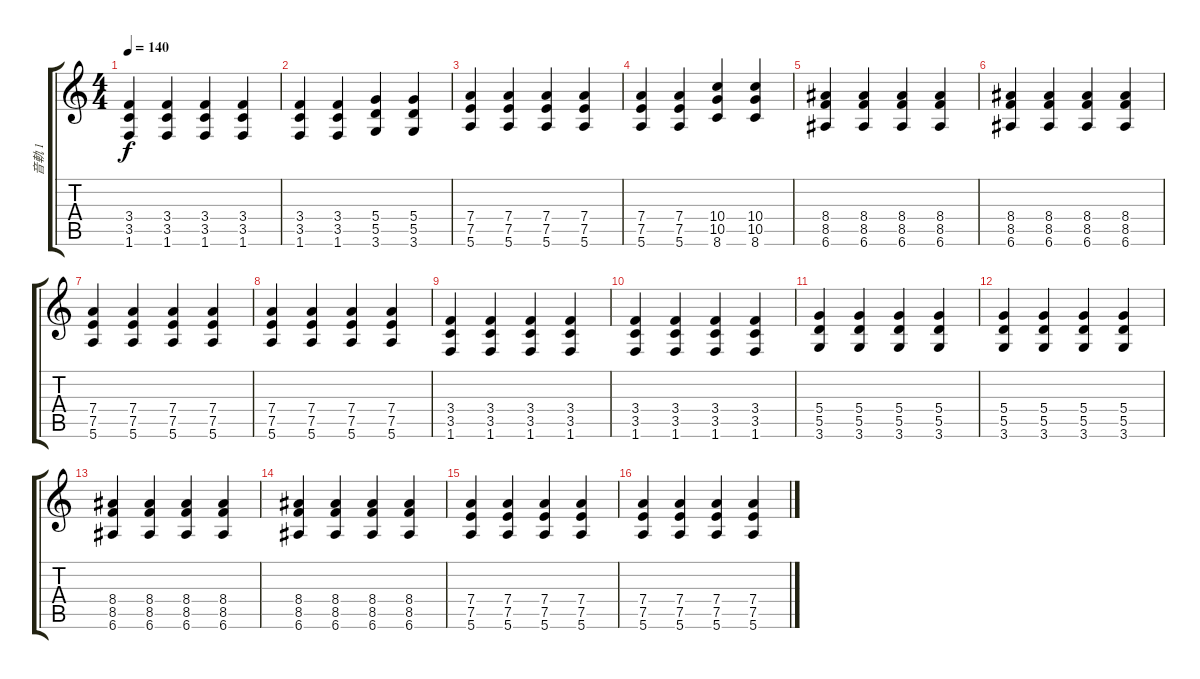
\track ("音軌 1" "音軌 1") {instrument electricguitarjazz}
\staff {score tabs}
\tuning (E4 B3 G3 D3 A2 E2) {hide}
\ts (4 4)
\tempo 140
\clef g2
\ks c
(3.4 3.5 1.6).4{dy f} (3.4 3.5 1.6).4 (3.4 3.5 1.6).4 (3.4 3.5 1.6).4 |
(3.4 3.5 1.6).4 (3.4 3.5 1.6).4 (5.4 5.5 3.6).4 (5.4 5.5 3.6).4 |
(7.4 7.5 5.6).4 (7.4 7.5 5.6).4 (7.4 7.5 5.6).4 (7.4 7.5 5.6).4 |
(7.4 7.5 5.6).4 (7.4 7.5 5.6).4 (10.4 10.5 8.6).4 (10.4 10.5 8.6).4 |
(8.4 8.5 6.6).4 (8.4 8.5 6.6).4 (8.4 8.5 6.6).4 (8.4 8.5 6.6).4 |
(8.4 8.5 6.6).4 (8.4 8.5 6.6).4 (8.4 8.5 6.6).4 (8.4 8.5 6.6).4 |
(7.4 7.5 5.6).4 (7.4 7.5 5.6).4 (7.4 7.5 5.6).4 (7.4 7.5 5.6).4 |
(7.4 7.5 5.6).4 (7.4 7.5 5.6).4 (7.4 7.5 5.6).4 (7.4 7.5 5.6).4 |
(3.4 3.5 1.6).4 (3.4 3.5 1.6).4 (3.4 3.5 1.6).4 (3.4 3.5 1.6).4 |
(3.4 3.5 1.6).4 (3.4 3.5 1.6).4 (3.4 3.5 1.6).4 (3.4 3.5 1.6).4 |
(5.4 5.5 3.6).4 (5.4 5.5 3.6).4 (5.4 5.5 3.6).4 (5.4 5.5 3.6).4 |
(5.4 5.5 3.6).4 (5.4 5.5 3.6).4 (5.4 5.5 3.6).4 (5.4 5.5 3.6).4 |
(8.4 8.5 6.6).4 (8.4 8.5 6.6).4 (8.4 8.5 6.6).4 (8.4 8.5 6.6).4 |
(8.4 8.5 6.6).4 (8.4 8.5 6.6).4 (8.4 8.5 6.6).4 (8.4 8.5 6.6).4 |
(7.4 7.5 5.6).4 (7.4 7.5 5.6).4 (7.4 7.5 5.6).4 (7.4 7.5 5.6).4 |
(7.4 7.5 5.6).4 (7.4 7.5 5.6).4 (7.4 7.5 5.6).4 (7.4 7.5 5.6).4
